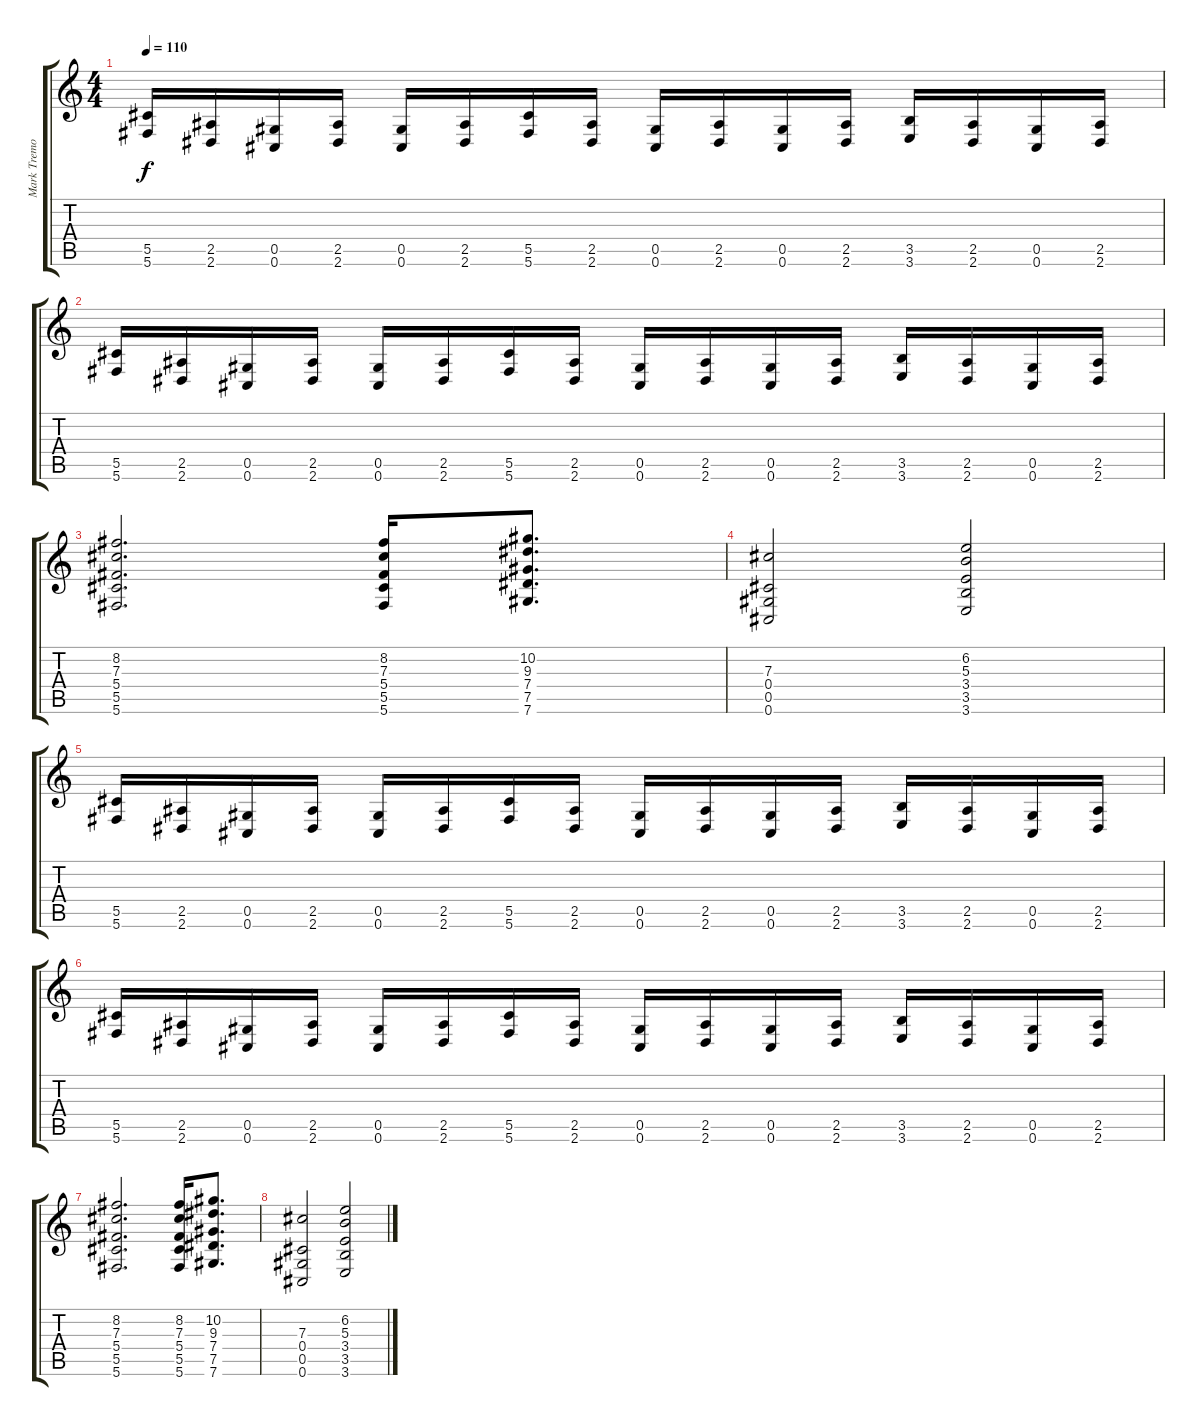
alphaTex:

\track ("Mark Tremonti" "Mark Tremo") {instrument distortionguitar}
\staff {score tabs}
\tuning (Eb4 Bb3 Gb3 Db3 Ab2 Db2) {hide}
\ts (4 4)
\tempo 110
\clef g2
\ks c
(5.5 5.6).16{dy f} (2.5 2.6).16 (0.5 0.6).16 (2.5 2.6).16 (0.5 0.6).16 (2.5 2.6).16 (5.5 5.6).16 (2.5 2.6).16 (0.5 0.6).16 (2.5 2.6).16 (0.5 0.6).16 (2.5 2.6).16 (3.5 3.6).16 (2.5 2.6).16 (0.5 0.6).16 (2.5 2.6).16 |
(5.5 5.6).16 (2.5 2.6).16 (0.5 0.6).16 (2.5 2.6).16 (0.5 0.6).16 (2.5 2.6).16 (5.5 5.6).16 (2.5 2.6).16 (0.5 0.6).16 (2.5 2.6).16 (0.5 0.6).16 (2.5 2.6).16 (3.5 3.6).16 (2.5 2.6).16 (0.5 0.6).16 (2.5 2.6).16 |
(8.2 7.3 5.4 5.5 5.6).2{d} (8.2 7.3 5.4 5.5 5.6).16 (10.2 9.3 7.4 7.5 7.6).8{d} |
(7.3 0.4 0.5 0.6).2 (6.2 5.3 3.4 3.5 3.6).2 |
(5.5 5.6).16 (2.5 2.6).16 (0.5 0.6).16 (2.5 2.6).16 (0.5 0.6).16 (2.5 2.6).16 (5.5 5.6).16 (2.5 2.6).16 (0.5 0.6).16 (2.5 2.6).16 (0.5 0.6).16 (2.5 2.6).16 (3.5 3.6).16 (2.5 2.6).16 (0.5 0.6).16 (2.5 2.6).16 |
(5.5 5.6).16 (2.5 2.6).16 (0.5 0.6).16 (2.5 2.6).16 (0.5 0.6).16 (2.5 2.6).16 (5.5 5.6).16 (2.5 2.6).16 (0.5 0.6).16 (2.5 2.6).16 (0.5 0.6).16 (2.5 2.6).16 (3.5 3.6).16 (2.5 2.6).16 (0.5 0.6).16 (2.5 2.6).16 |
(8.2 7.3 5.4 5.5 5.6).2{d} (8.2 7.3 5.4 5.5 5.6).16 (10.2 9.3 7.4 7.5 7.6).8{d} |
(7.3 0.4 0.5 0.6).2 (6.2 5.3 3.4 3.5 3.6).2
